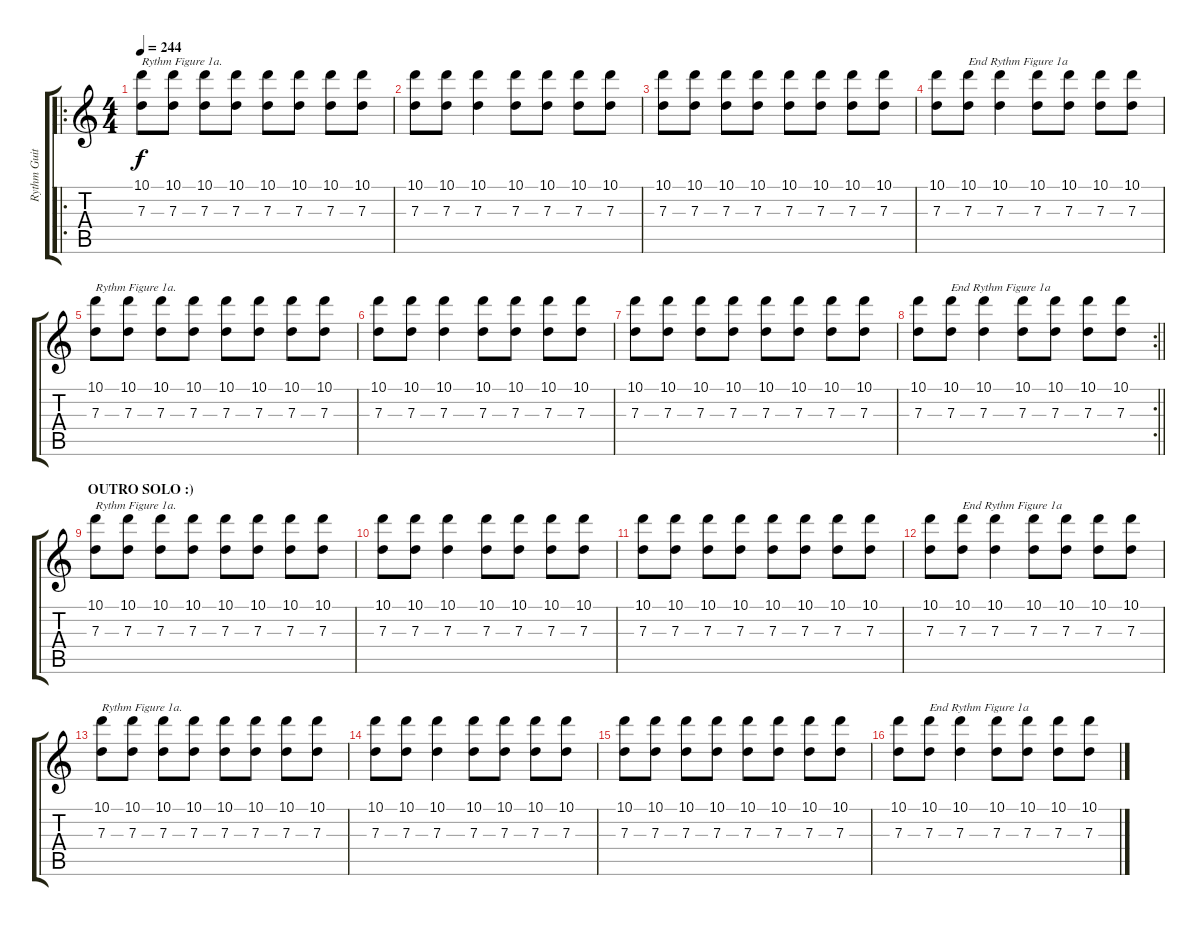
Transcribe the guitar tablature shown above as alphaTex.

\track ("Rythm Guitar 3 (Figure 1a.)" "Rythm Guit") {instrument electricguitarclean}
\staff {score tabs}
\tuning (E4 B3 G3 D3 A2 E2) {hide}
\ro
\ts (4 4)
\tempo 244
\clef g2
\ks c
(10.1 7.3).8{txt "Rythm Figure 1a." dy f} (10.1 7.3).8 (10.1 7.3).8 (10.1 7.3).8 (10.1 7.3).8 (10.1 7.3).8 (10.1 7.3).8 (10.1 7.3).8 |
(10.1 7.3).8 (10.1 7.3).8 (10.1 7.3).4 (10.1 7.3).8 (10.1 7.3).8 (10.1 7.3).8 (10.1 7.3).8 |
(10.1 7.3).8 (10.1 7.3).8 (10.1 7.3).8 (10.1 7.3).8 (10.1 7.3).8 (10.1 7.3).8 (10.1 7.3).8 (10.1 7.3).8 |
(10.1 7.3).8 (10.1 7.3).8{txt "End Rythm Figure 1a"} (10.1 7.3).4 (10.1 7.3).8 (10.1 7.3).8 (10.1 7.3).8 (10.1 7.3).8 |
(10.1 7.3).8{txt "Rythm Figure 1a."} (10.1 7.3).8 (10.1 7.3).8 (10.1 7.3).8 (10.1 7.3).8 (10.1 7.3).8 (10.1 7.3).8 (10.1 7.3).8 |
(10.1 7.3).8 (10.1 7.3).8 (10.1 7.3).4 (10.1 7.3).8 (10.1 7.3).8 (10.1 7.3).8 (10.1 7.3).8 |
(10.1 7.3).8 (10.1 7.3).8 (10.1 7.3).8 (10.1 7.3).8 (10.1 7.3).8 (10.1 7.3).8 (10.1 7.3).8 (10.1 7.3).8 |
\rc 2
\barLineRight lightlight
(10.1 7.3).8 (10.1 7.3).8{txt "End Rythm Figure 1a"} (10.1 7.3).4 (10.1 7.3).8 (10.1 7.3).8 (10.1 7.3).8 (10.1 7.3).8 |
\section ("" "OUTRO SOLO :)")
(10.1 7.3).8{txt "Rythm Figure 1a."} (10.1 7.3).8 (10.1 7.3).8 (10.1 7.3).8 (10.1 7.3).8 (10.1 7.3).8 (10.1 7.3).8 (10.1 7.3).8 |
(10.1 7.3).8 (10.1 7.3).8 (10.1 7.3).4 (10.1 7.3).8 (10.1 7.3).8 (10.1 7.3).8 (10.1 7.3).8 |
(10.1 7.3).8 (10.1 7.3).8 (10.1 7.3).8 (10.1 7.3).8 (10.1 7.3).8 (10.1 7.3).8 (10.1 7.3).8 (10.1 7.3).8 |
(10.1 7.3).8 (10.1 7.3).8{txt "End Rythm Figure 1a"} (10.1 7.3).4 (10.1 7.3).8 (10.1 7.3).8 (10.1 7.3).8 (10.1 7.3).8 |
(10.1 7.3).8{txt "Rythm Figure 1a."} (10.1 7.3).8 (10.1 7.3).8 (10.1 7.3).8 (10.1 7.3).8 (10.1 7.3).8 (10.1 7.3).8 (10.1 7.3).8 |
(10.1 7.3).8 (10.1 7.3).8 (10.1 7.3).4 (10.1 7.3).8 (10.1 7.3).8 (10.1 7.3).8 (10.1 7.3).8 |
(10.1 7.3).8 (10.1 7.3).8 (10.1 7.3).8 (10.1 7.3).8 (10.1 7.3).8 (10.1 7.3).8 (10.1 7.3).8 (10.1 7.3).8 |
(10.1 7.3).8 (10.1 7.3).8{txt "End Rythm Figure 1a"} (10.1 7.3).4 (10.1 7.3).8 (10.1 7.3).8 (10.1 7.3).8 (10.1 7.3).8
